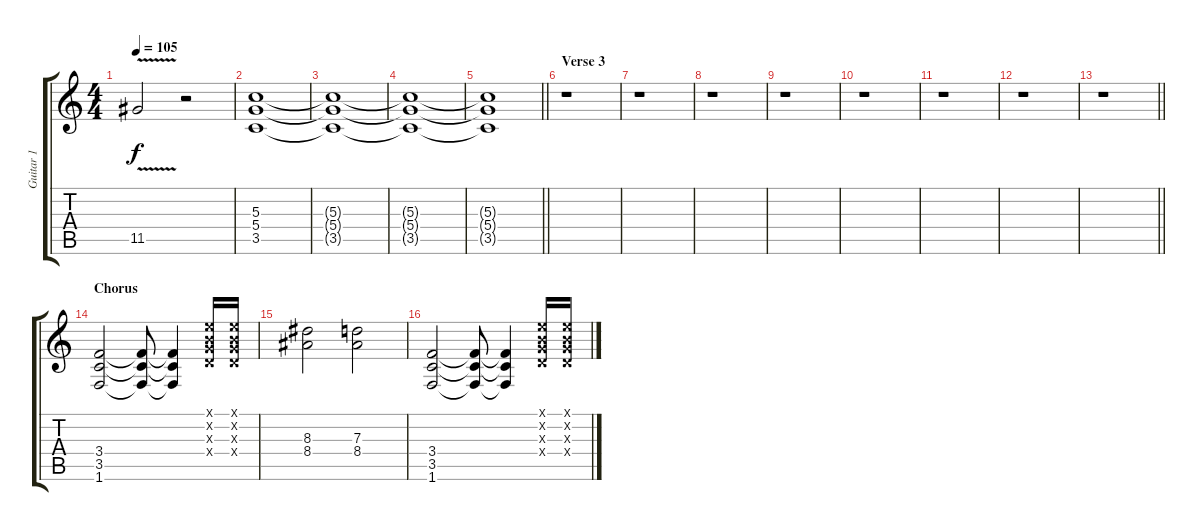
\track ("Guitar 1" "Guitar 1") {instrument overdrivenguitar}
\staff {score tabs}
\tuning (E4 B3 G3 D3 A2 E2) {hide}
\ts (4 4)
\tempo 105
\clef g2
\ks c
11.5{v}.2{dy f} r.2{volume 0} |
(5.3 5.4 3.5).1{volume 9} |
(5.3{t} 5.4{t} 3.5{t}).1 |
(5.3{t} 5.4{t} 3.5{t}).1 |
\barLineRight lightlight
(5.3{t} 5.4{t} 3.5{t}).1 |
\section ("" "Verse 3")
r.1 |
r.1 |
r.1 |
r.1 |
r.1 |
r.1 |
r.1 |
\barLineRight lightlight
r.1 |
\section ("" "Chorus")
(3.4 3.5 1.6).2 (3.4{t} 3.5{t} 1.6{t}).8 (3.4{t} 3.5{t} 1.6{t}).4 (0.1{x} 0.2{x} 0.3{x} 0.4{x}).16 (0.1{x} 0.2{x} 0.3{x} 0.4{x}).16 |
(8.3 8.4).2 (7.3 8.4).2 |
(3.4 3.5 1.6).2 (3.4{t} 3.5{t} 1.6{t}).8 (3.4{t} 3.5{t} 1.6{t}).4 (0.1{x} 0.2{x} 0.3{x} 0.4{x}).16 (0.1{x} 0.2{x} 0.3{x} 0.4{x}).16
